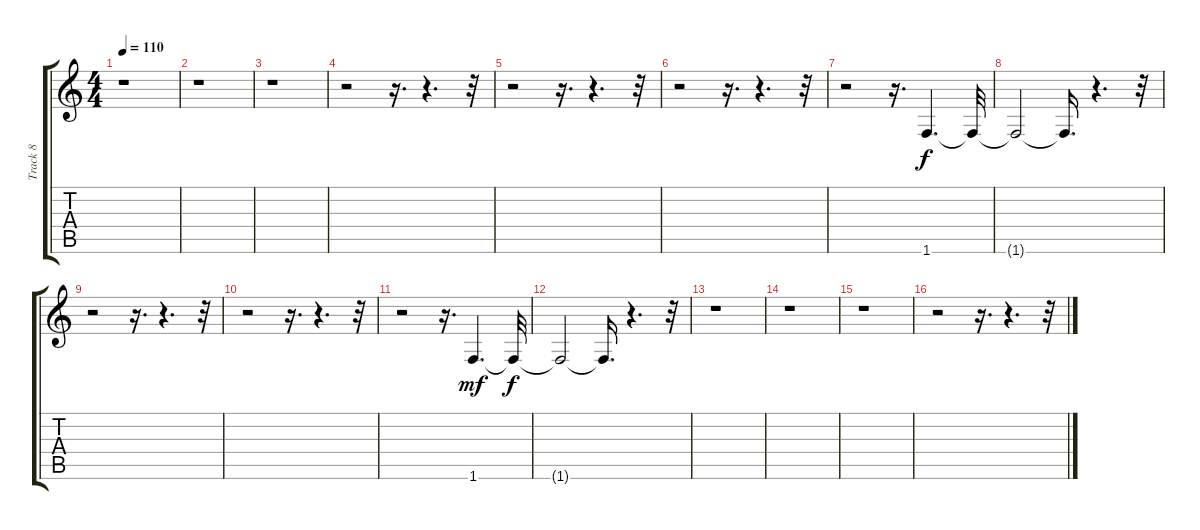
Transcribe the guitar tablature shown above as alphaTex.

\track ("Track 8" "Track 8") {instrument electricbassfinger}
\staff {score tabs}
\tuning (E4 B3 G3 D3 A2 E2) {hide}
\ts (4 4)
\tempo 110
\clef g2
\ks c
r.1{dy f} |
r.1 |
r.1 |
r.2 r.16{d} r.4{d} r.32 |
r.2 r.16{d} r.4{d} r.32 |
r.2 r.16{d} r.4{d} r.32 |
r.2 r.16{d} 1.6.4{d} 1.6{t}.32 |
1.6{t}.2 1.6{t}.16{d} r.4{d} r.32 |
r.2 r.16{d} r.4{d} r.32 |
r.2 r.16{d} r.4{d} r.32 |
r.2 r.16{d} 1.6.4{d dy mf} 1.6{t}.32{dy f} |
1.6{t}.2 1.6{t}.16{d} r.4{d} r.32 |
r.1 |
r.1 |
r.1 |
r.2 r.16{d} r.4{d} r.32
